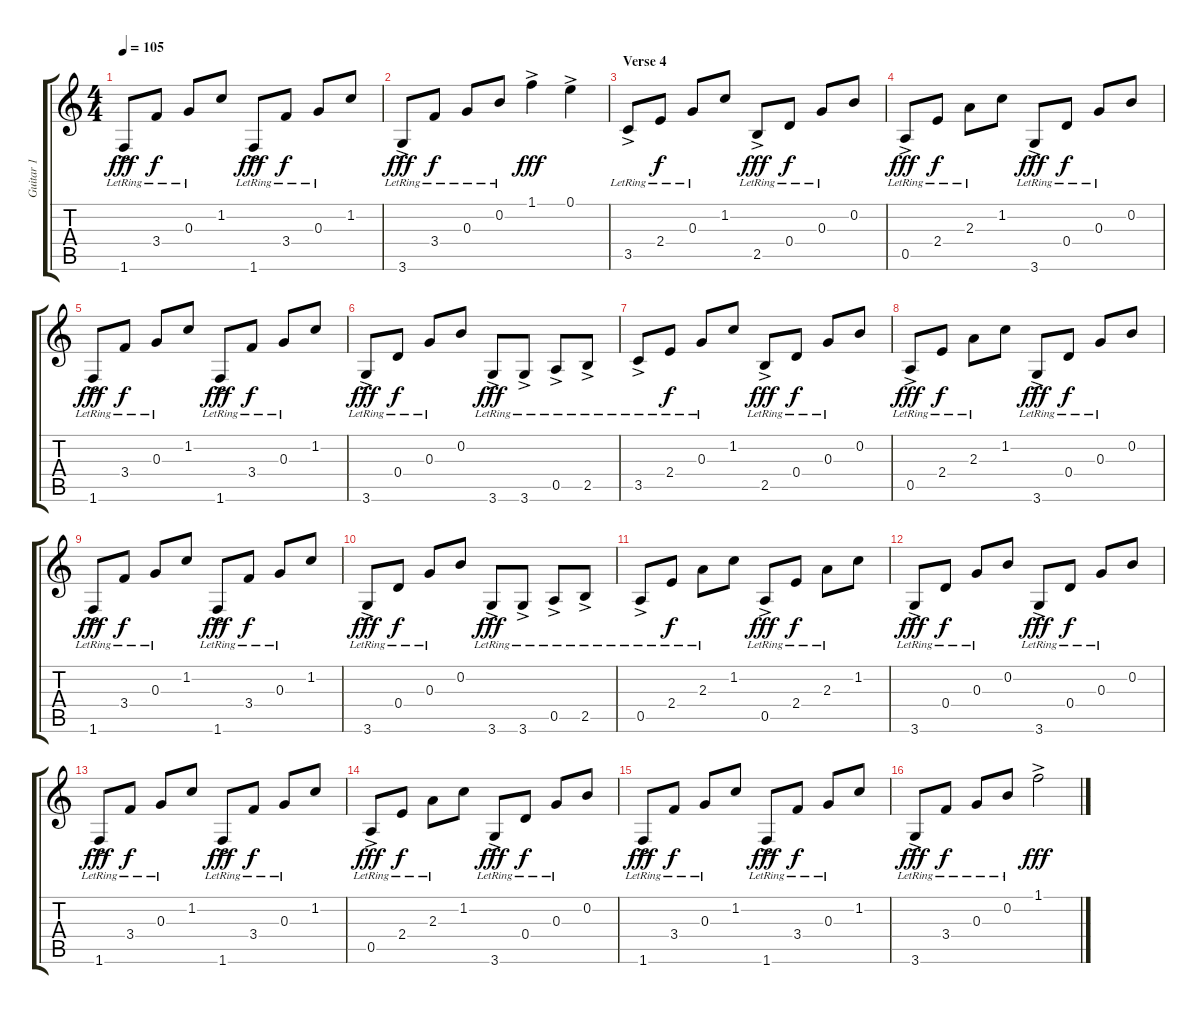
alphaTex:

\track ("Guitar 1" "Guitar 1") {instrument acousticguitarsteel}
\staff {score tabs}
\tuning (E4 B3 G3 D3 A2 E2) {hide}
\ts (4 4)
\tempo 105
\clef g2
\ks c
1.6{ac lr}.8{dy fff} 3.4{lr}.8{dy f} 0.3{lr}.8 1.2.8 1.6{ac lr}.8{dy fff} 3.4{lr}.8{dy f} 0.3{lr}.8 1.2.8 |
3.6{ac lr}.8{dy fff} 3.4{lr}.8{dy f} 0.3{lr}.8 0.2{lr}.8 1.1{ac}.4{dy fff} 0.1{ac}.4 |
\section ("" "Verse 4")
3.5{ac lr}.8 2.4{lr}.8{dy f} 0.3{lr}.8 1.2.8 2.5{ac lr}.8{dy fff} 0.4{lr}.8{dy f} 0.3{lr}.8 0.2.8 |
0.5{ac lr}.8{dy fff} 2.4{lr}.8{dy f} 2.3{lr}.8 1.2.8 3.6{ac lr}.8{dy fff} 0.4{lr}.8{dy f} 0.3{lr}.8 0.2.8 |
1.6{ac lr}.8{dy fff} 3.4{lr}.8{dy f} 0.3{lr}.8 1.2.8 1.6{ac lr}.8{dy fff} 3.4{lr}.8{dy f} 0.3{lr}.8 1.2.8 |
3.6{ac lr}.8{dy fff} 0.4{lr}.8{dy f} 0.3{lr}.8 0.2.8 3.6{ac lr}.8{dy fff} 3.6{ac lr}.8 0.5{ac lr}.8 2.5{ac lr}.8 |
3.5{ac lr}.8 2.4{lr}.8{dy f} 0.3{lr}.8 1.2.8 2.5{ac lr}.8{dy fff} 0.4{lr}.8{dy f} 0.3{lr}.8 0.2.8 |
0.5{ac lr}.8{dy fff} 2.4{lr}.8{dy f} 2.3{lr}.8 1.2.8 3.6{ac lr}.8{dy fff} 0.4{lr}.8{dy f} 0.3{lr}.8 0.2.8 |
1.6{ac lr}.8{dy fff} 3.4{lr}.8{dy f} 0.3{lr}.8 1.2.8 1.6{ac lr}.8{dy fff} 3.4{lr}.8{dy f} 0.3{lr}.8 1.2.8 |
3.6{ac lr}.8{dy fff} 0.4{lr}.8{dy f} 0.3{lr}.8 0.2.8 3.6{ac lr}.8{dy fff} 3.6{ac lr}.8 0.5{ac lr}.8 2.5{ac lr}.8 |
0.5{ac lr}.8 2.4{lr}.8{dy f} 2.3{lr}.8 1.2.8 0.5{ac lr}.8{dy fff} 2.4{lr}.8{dy f} 2.3{lr}.8 1.2.8 |
3.6{ac lr}.8{dy fff} 0.4{lr}.8{dy f} 0.3{lr}.8 0.2.8 3.6{ac lr}.8{dy fff} 0.4{lr}.8{dy f} 0.3{lr}.8 0.2.8 |
1.6{ac lr}.8{dy fff} 3.4{lr}.8{dy f} 0.3{lr}.8 1.2.8 1.6{ac lr}.8{dy fff} 3.4{lr}.8{dy f} 0.3{lr}.8 1.2.8 |
0.5{ac lr}.8{dy fff} 2.4{lr}.8{dy f} 2.3{lr}.8 1.2.8 3.6{ac lr}.8{dy fff} 0.4{lr}.8{dy f} 0.3{lr}.8 0.2.8 |
1.6{ac lr}.8{dy fff} 3.4{lr}.8{dy f} 0.3{lr}.8 1.2.8 1.6{ac lr}.8{dy fff} 3.4{lr}.8{dy f} 0.3{lr}.8 1.2.8 |
3.6{ac lr}.8{dy fff} 3.4{lr}.8{dy f} 0.3{lr}.8 0.2{lr}.8 1.1{ac}.2{dy fff}
